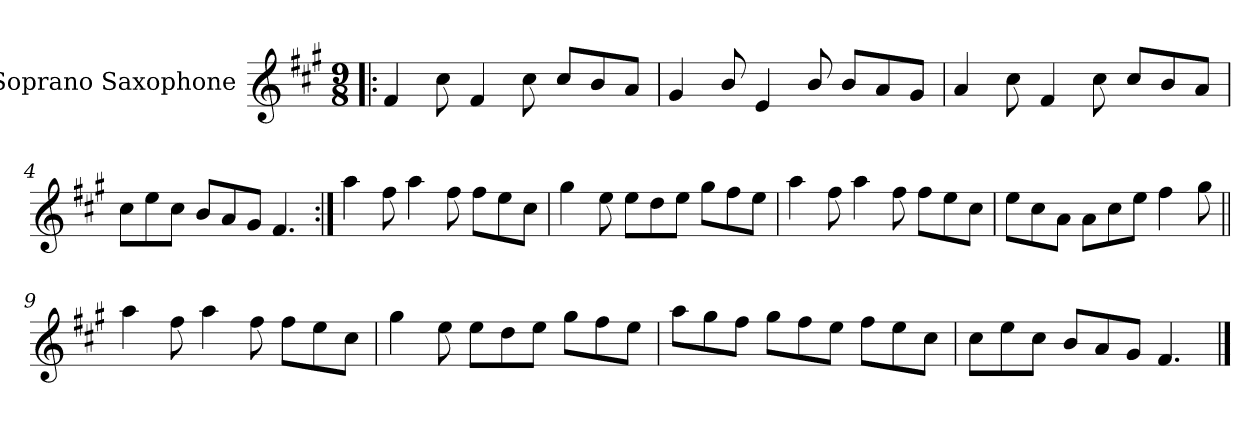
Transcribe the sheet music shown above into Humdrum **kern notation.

**kern
*part1
*staff1
*I"Soprano Saxophone
*I'S Sax
*clefG2
*ITrd1c2
*k[f#]
*e:
*M9/8
=1!|:
4e/
8b\
4e/
8b\
8b/L
8a/
8g/J
=2
4f#/
8a/
4d/
8a/
8a/L
8g/
8f#/J
=3
4g/
8b\
4e/
8b\
8b/L
8a/
8g/J
=4
8b\L
8dd\
8b\J
8a/L
8g/
8f#/J
4.e/
!!LO:LB:g=z
=5:|!
4gg\
8ee\
4gg\
8ee\
8ee\L
8dd\
8b\J
=6
4ff#\
8dd\
8dd\L
8cc\
8dd\J
8ff#\L
8ee\
8dd\J
=7
4gg\
8ee\
4gg\
8ee\
8ee\L
8dd\
8b\J
=8
8dd\L
8b\
8g\J
8g\L
8b\
8dd\J
4ee\
8ff#\
!!LO:LB:g=z
=9||
4gg\
8ee\
4gg\
8ee\
8ee\L
8dd\
8b\J
=10
4ff#\
8dd\
8dd\L
8cc\
8dd\J
8ff#\L
8ee\
8dd\J
=11
8gg\L
8ff#\
8ee\J
8ff#\L
8ee\
8dd\J
8ee\L
8dd\
8b\J
=12
8b\L
8dd\
8b\J
8a/L
8g/
8f#/J
4.e/
==
*-
